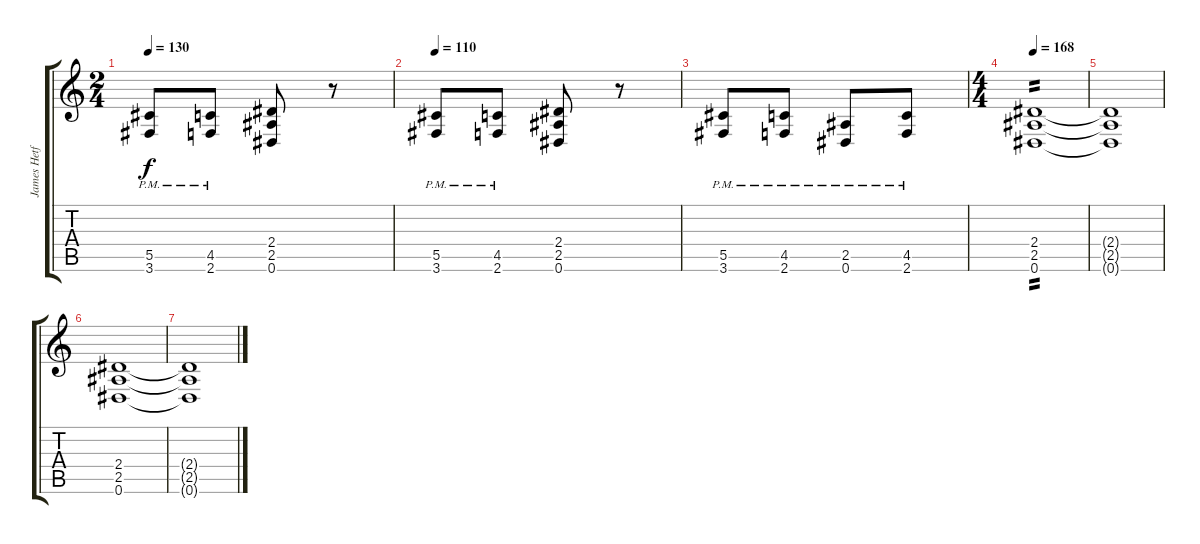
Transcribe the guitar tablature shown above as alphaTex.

\track ("James Hetfield" "James Hetf") {instrument distortionguitar}
\staff {score tabs}
\tuning (Eb4 Bb3 Gb3 Db3 Ab2 Eb2) {hide}
\ts (2 4)
\tempo 130
\clef g2
\ks c
(5.5{pm} 3.6{pm}).8{dy f} (4.5{pm} 2.6{pm}).8 (2.4 2.5 0.6).8 r.8 |
\tempo 110
(5.5{pm} 3.6{pm}).8 (4.5{pm} 2.6{pm}).8 (2.4 2.5 0.6).8 r.8 |
(5.5{pm} 3.6{pm}).8 (4.5{pm} 2.6{pm}).8 (2.5{pm} 0.6{pm}).8 (4.5{pm} 2.6{pm}).8 |
\ts (4 4)
\tempo 168
(2.4 2.5 0.6).1{tp 2} |
(2.4{t} 2.5{t} 0.6{t}).1 |
(2.4 2.5 0.6).1 |
(2.4{t} 2.5{t} 0.6{t}).1
